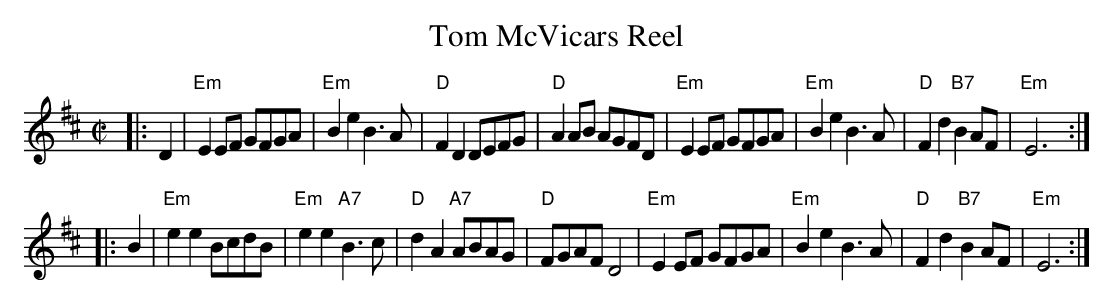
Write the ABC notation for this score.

X:1
T: Tom McVicars Reel
M: C|
L: 1/8
K: Edor
|: D2 \
| "Em"E2EF GFGA | "Em"B2e2 B3A | "D"F2D2     DEFG |  "D"A2AB AGFD \
| "Em"E2EF GFGA | "Em"B2e2 B3A | "D"F2d2 "B7"B2AF | "Em"E6 :|
|: B2 \
| "Em"e2e2 BcdB | "Em"e2e2 "A7"B3c | "D"d2A2 "A7"ABAG |  "D"FGAF D4 \
| "Em"E2EF GFGA | "Em"B2e2     B3A | "D"F2d2 "B7"B2AF | "Em"E6 :|
